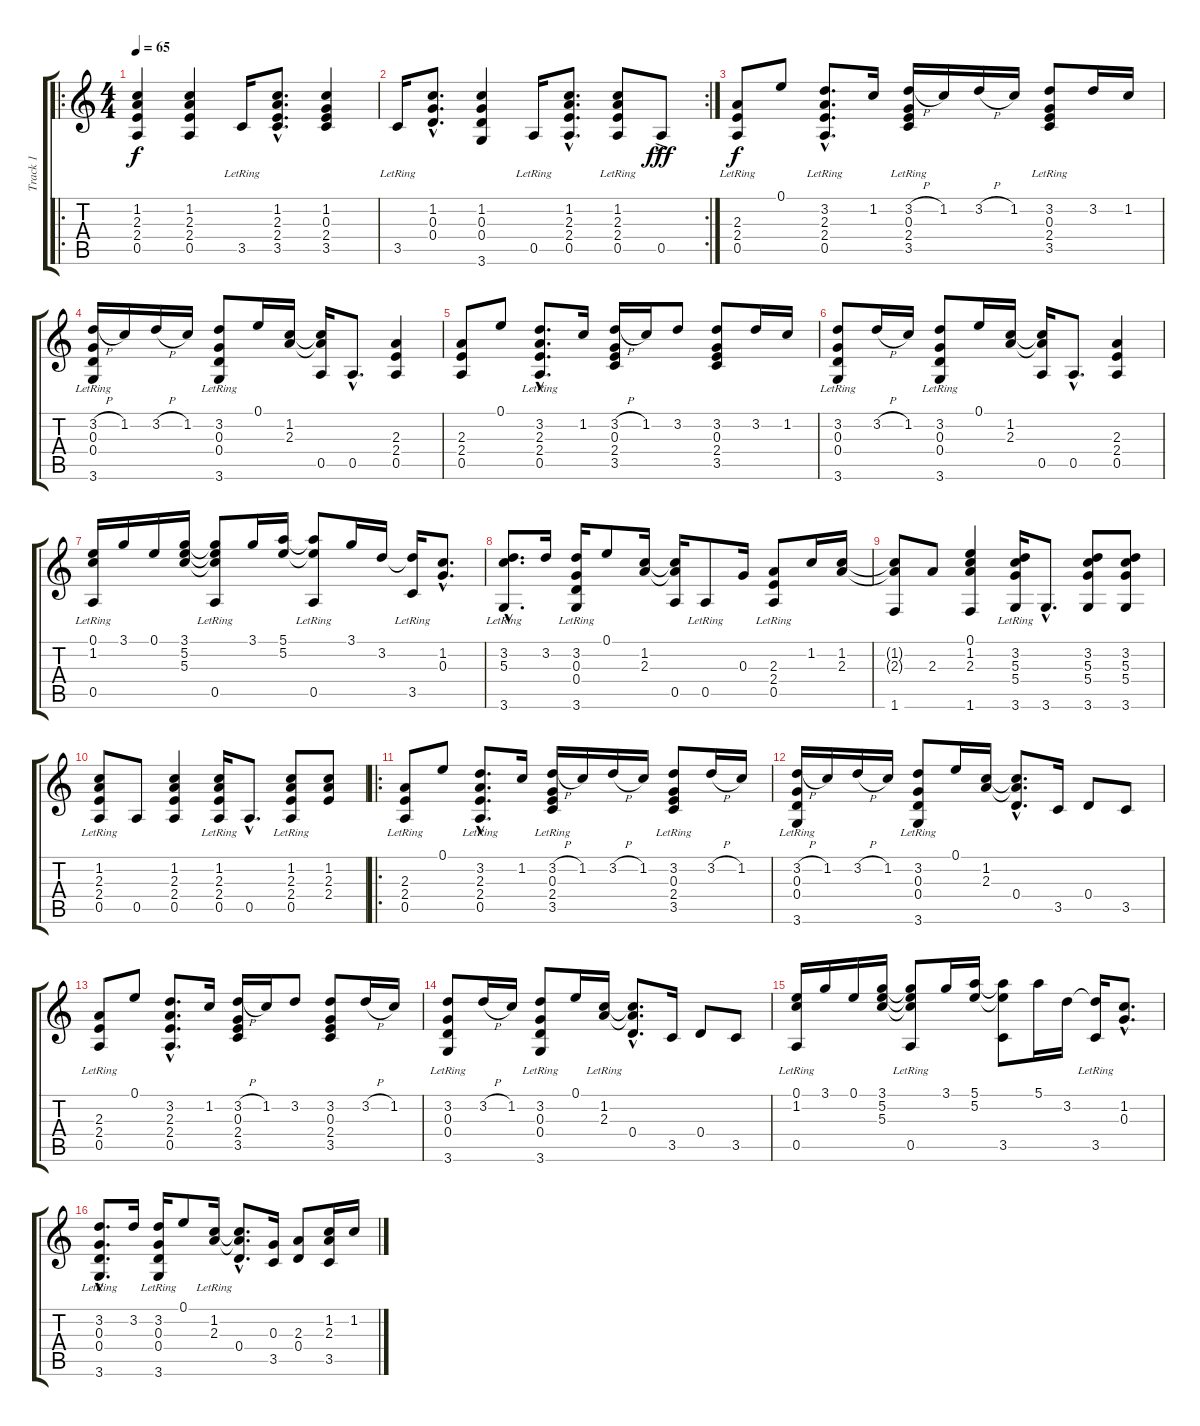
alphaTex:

\track ("Track 1" "Track 1") {instrument acousticguitarsteel}
\staff {score tabs}
\tuning (E4 B3 G3 D3 A2 E2) {hide}
\ro
\ts (4 4)
\tempo 65
\clef g2
\ks aminor
(1.2 2.3 2.4 0.5).4{dy f instrument acousticguitarsteel} (1.2 2.3 2.4 0.5).4 3.5{lr}.16 (1.2{hac} 2.3{hac} 2.4{hac} 3.5{hac}).8{d} (1.2 0.3 2.4 3.5).4 |
\rc 2
3.5{lr}.16 (1.2{hac} 0.3{hac} 0.4{hac}).8{d} (1.2 0.3 0.4 3.6).4 0.5{lr}.16 (1.2{hac} 2.3{hac} 2.4{hac} 0.5{hac}).8{d} (1.2 2.3 2.4 0.5{lr}).8 0.5{ac}.8{dy fff} |
(2.3 2.4 0.5{lr}).8{dy f} 0.1.8 (3.2{hac} 2.3{hac} 2.4{hac} 0.5{hac lr}).8{d} 1.2.16 (3.2{h} 0.3 2.4 3.5{lr}).16 1.2.16 3.2{h}.16 1.2.16 (3.2 0.3 2.4 3.5{lr}).8 3.2.16 1.2.16 |
(3.2{h} 0.3 0.4 3.6{lr}).16 1.2.16 3.2{h}.16 1.2.16 (3.2 0.3 0.4 3.6{lr}).8 0.1.16 (1.2 2.3).16 (1.2{t} 2.3{t} 0.5).16 0.5{hac}.8{d} (2.3 2.4 0.5).4 |
(2.3 2.4 0.5).8 0.1.8 (3.2{hac} 2.3{hac} 2.4{hac} 0.5{hac lr}).8{d} 1.2.16 (3.2{h} 0.3 2.4 3.5).16 1.2.16 3.2.8 (3.2 0.3 2.4 3.5).8 3.2.16 1.2.16 |
(3.2 0.3 0.4 3.6{lr}).8 3.2{h}.16 1.2.16 (3.2 0.3 0.4 3.6{lr}).8 0.1.16 (1.2 2.3).16 (1.2{t} 2.3{t} 0.5).16 0.5{hac}.8{d} (2.3 2.4 0.5).4 |
(0.1 1.2 0.5{lr}).16 3.1.16 0.1.16 (3.1 5.2 5.3).16 (3.1{t} 5.2{t} 5.3{t} 0.5{lr}).8 3.1.16 (5.1 5.2).16 (5.1{t} 5.2{t} 0.5{lr}).8 3.1.16 3.2.16 (3.2{t} 3.5{lr}).16 (1.2{hac} 0.3{hac}).8{d} |
(3.2{hac} 5.3{hac} 3.6{hac lr}).8{d} 3.2.16 (3.2 0.3 0.4 3.6{lr}).16 0.1.8 (1.2 2.3).16 (1.2{t} 2.3{t} 0.5).16 0.5{lr}.8 0.3.16 (2.3 2.4 0.5{lr}).8 1.2.16 (1.2 2.3).16 |
(1.2{t} 2.3{t} 1.6).8 2.3.8 (0.1 1.2 2.3 1.6).4 (3.2 5.3{lr} 5.4 3.6).16 3.6{hac}.8{d} (3.2 5.3 5.4 3.6).8 (3.2 5.3 5.4 3.6).8 |
(1.2{lr} 2.3{lr} 2.4{lr} 0.5).8 0.5.8 (1.2 2.3 2.4 0.5).4 (1.2{lr} 2.3{lr} 2.4{lr} 0.5).16 0.5{hac}.8{d} (1.2 2.3 2.4 0.5{lr}).8 (1.2 2.3 2.4).8 |
\ro
(2.3 2.4 0.5{lr}).8 0.1.8 (3.2{hac} 2.3{hac} 2.4{hac} 0.5{hac lr}).8{d} 1.2.16 (3.2{h} 0.3 2.4 3.5{lr}).16 1.2.16 3.2{h}.16 1.2.16 (3.2 0.3{lr} 2.4{lr} 3.5{lr}).8 3.2{h}.16 1.2.16 |
(3.2{h} 0.3 0.4 3.6{lr}).16 1.2.16 3.2{h}.16 1.2.16 (3.2 0.3 0.4 3.6{lr}).8 0.1.16 (1.2 2.3).16 (1.2{hac t} 2.3{hac t} 0.4{hac}).8{d} 3.5.16 0.4.8 3.5.8 |
(2.3 2.4 0.5{lr}).8 0.1.8 (3.2{hac} 2.3{hac} 2.4{hac} 0.5{hac}).8{d} 1.2.16 (3.2{h} 0.3 2.4 3.5).16 1.2.16 3.2.8 (3.2 0.3 2.4 3.5).8 3.2{h}.16 1.2.16 |
(3.2 0.3 0.4 3.6{lr}).8 3.2{h}.16 1.2.16 (3.2 0.3 0.4 3.6{lr}).8 0.1.16 (1.2{lr} 2.3{lr}).16 (1.2{hac t} 2.3{hac t} 0.4{hac}).8{d} 3.5.16 0.4.8 3.5.8 |
(0.1 1.2 0.5{lr}).16 3.1.16 0.1.16 (3.1 5.2 5.3).16 (3.1{t} 5.2{t} 5.3{t} 0.5{lr}).8 3.1.16 (5.1 5.2).16 (5.1{t} 5.2{t} 3.5).8 5.1.16 3.2.16 (3.2{t} 3.5{lr}).16 (1.2{hac} 0.3{hac}).8{d} |
(3.2{hac} 0.3{hac} 0.4{hac} 3.6{hac lr}).8{d} 3.2.16 (3.2 0.3 0.4 3.6{lr}).16 0.1.8 (1.2{lr} 2.3{lr}).16 (1.2{hac t} 2.3{hac t} 0.4{hac}).8{d} (0.3 3.5).16 (2.3 0.4).8 (1.2 2.3 3.5).16 1.2.16
